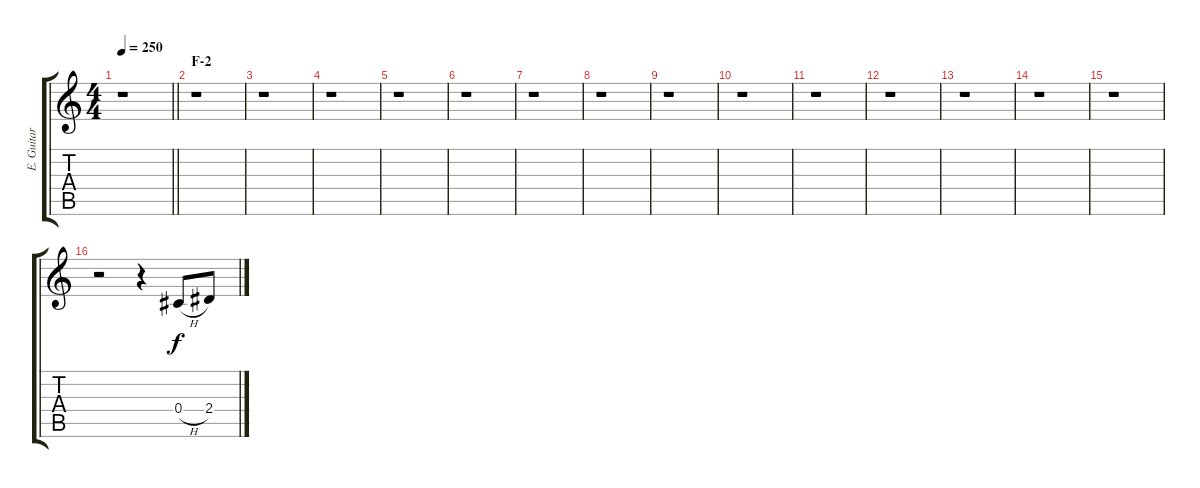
\track ("E. Guitar III" "E. Guitar ") {instrument overdrivenguitar}
\staff {score tabs}
\tuning (Eb4 Bb3 Gb3 Db3 Ab2 Eb2) {hide}
\ts (4 4)
\tempo 250
\clef g2
\barLineRight lightlight
\ks c
r.1{dy f} |
\section ("" "F-2")
r.1 |
r.1 |
r.1 |
r.1 |
r.1 |
r.1 |
r.1 |
r.1 |
r.1 |
r.1 |
r.1 |
r.1 |
r.1 |
r.1 |
r.2 r.4 0.4{h}.8 2.4.8
